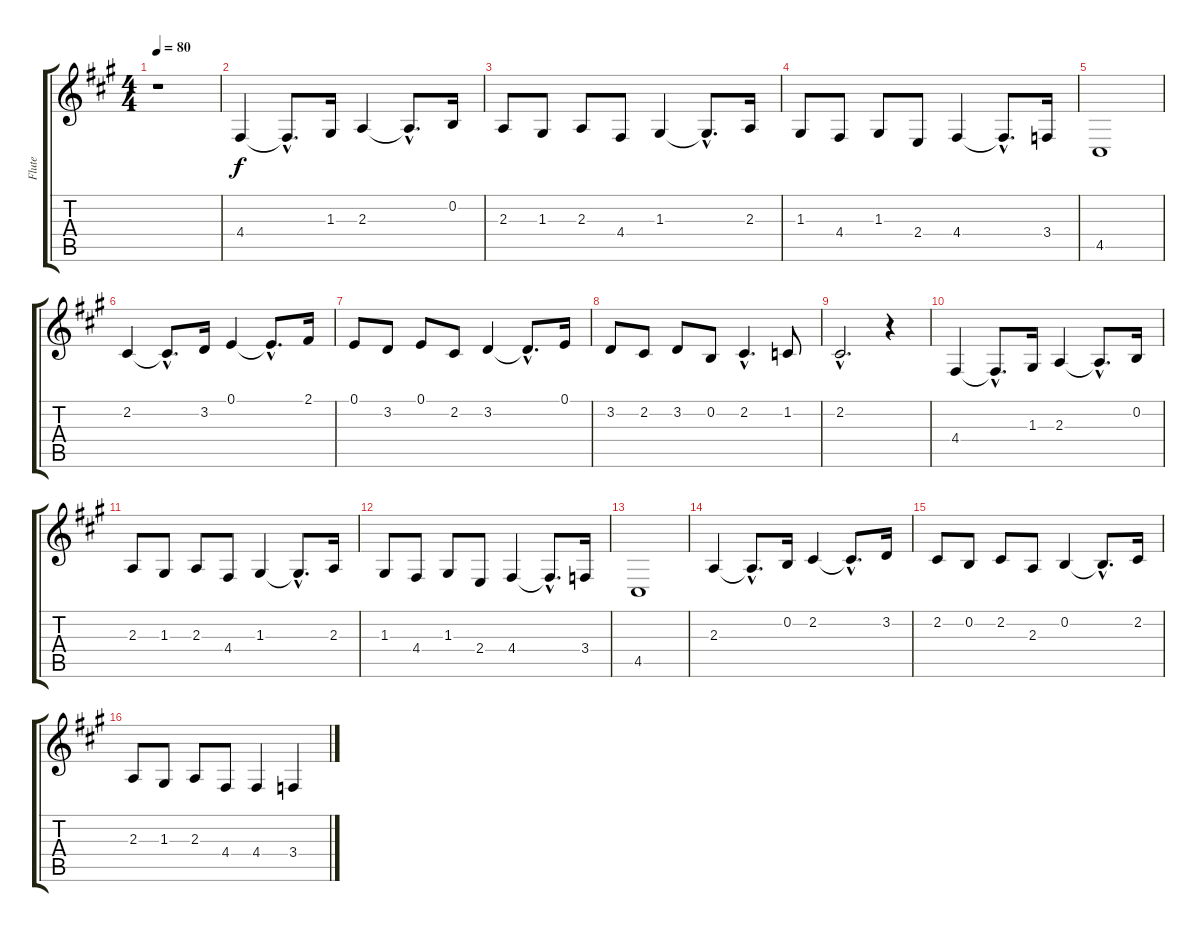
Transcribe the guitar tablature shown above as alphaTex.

\track ("Flute" "Flute") {instrument flute}
\staff {score tabs}
\tuning (E4 B3 G3 D3 A2 E2) {hide}
\ts (4 4)
\tempo 80
\clef g2
\ks a
r.1{dy f instrument flute} |
4.4.4 4.4{hac t}.8{d} 1.3.16 2.3.4 2.3{hac t}.8{d} 0.2.16 |
2.3.8 1.3.8 2.3.8 4.4.8 1.3.4 1.3{hac t}.8{d} 2.3.16 |
1.3.8 4.4.8 1.3.8 2.4.8 4.4.4 4.4{hac t}.8{d} 3.4.16 |
4.5.1 |
2.2.4 2.2{hac t}.8{d} 3.2.16 0.1.4 0.1{hac t}.8{d} 2.1.16 |
0.1.8 3.2.8 0.1.8 2.2.8 3.2.4 3.2{hac t}.8{d} 0.1.16 |
3.2.8 2.2.8 3.2.8 0.2.8 2.2{hac}.4{d} 1.2.8 |
2.2{hac}.2{d} r.4 |
4.4.4 4.4{hac t}.8{d} 1.3.16 2.3.4 2.3{hac t}.8{d} 0.2.16 |
2.3.8 1.3.8 2.3.8 4.4.8 1.3.4 1.3{hac t}.8{d} 2.3.16 |
1.3.8 4.4.8 1.3.8 2.4.8 4.4.4 4.4{hac t}.8{d} 3.4.16 |
4.5.1 |
2.3.4 2.3{hac t}.8{d} 0.2.16 2.2.4 2.2{hac t}.8{d} 3.2.16 |
2.2.8 0.2.8 2.2.8 2.3.8 0.2.4 0.2{hac t}.8{d} 2.2.16 |
2.3.8 1.3.8 2.3.8 4.4.8 4.4.4 3.4.4
